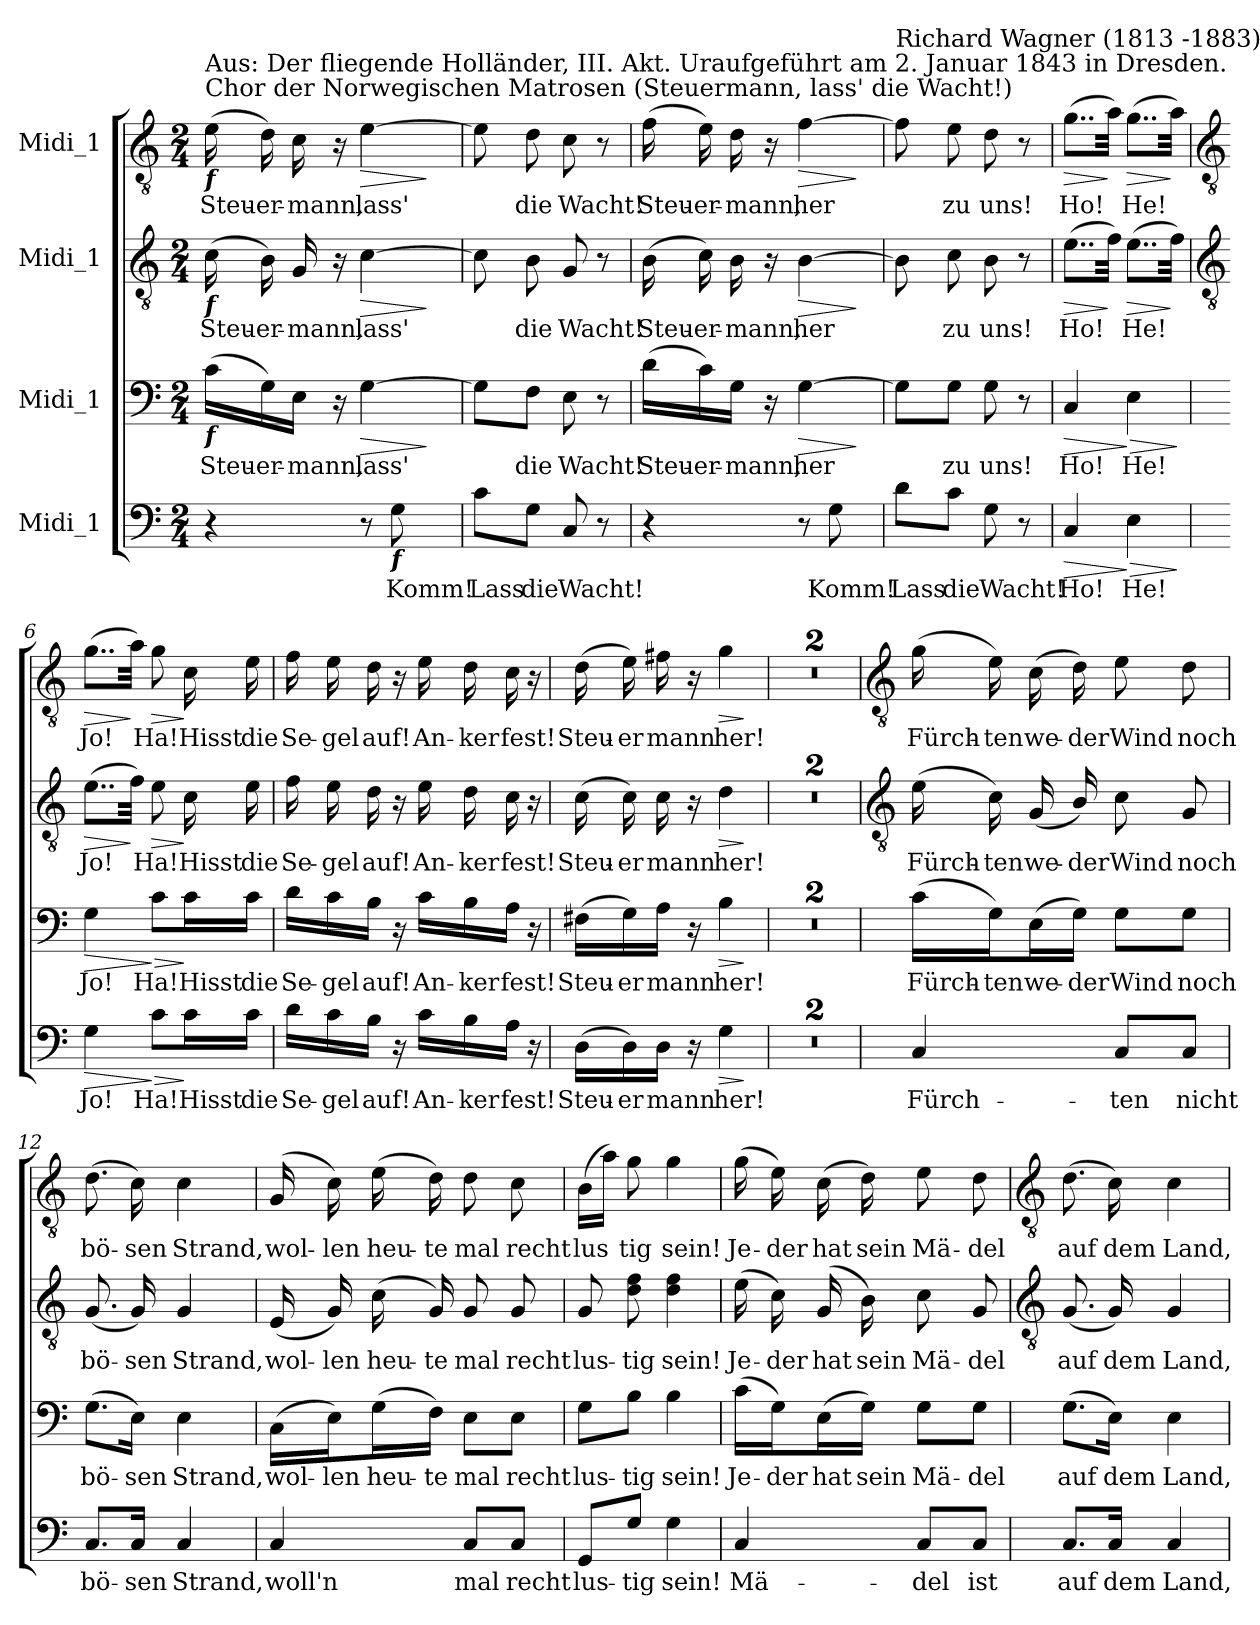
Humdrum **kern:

**kern	**text	**dynam	**kern	**text	**dynam	**kern	**text	**dynam	**kern	**text	**dynam
*part4	*part4	*part4	*part3	*part3	*part3	*part2	*part2	*part2	*part1	*part1	*part1
*staff4	*staff4	*staff4	*staff3	*staff3	*staff3	*staff2	*staff2	*staff2	*staff1	*staff1	*staff1
*I"Midi_1	*	*	*I"Midi_1	*	*	*I"Midi_1	*	*	*I"Midi_1	*	*
*clefF4	*	*	*clefF4	*	*	*clefGv2	*	*	*clefGv2	*	*
*k[]	*	*	*k[]	*	*	*k[]	*	*	*k[]	*	*
*C:	*	*	*C:	*	*	*C:	*	*	*C:	*	*
*M2/4	*	*	*M2/4	*	*	*M2/4	*	*	*M2/4	*	*
=1	=1	=1	=1	=1	=1	=1	=1	=1	=1	=1	=1
!	!	!	!	!	!	!	!	!	!LO:TX:a:t=Chor der Norwegischen Matrosen (Steuermann, lass' die Wacht!)	!	!
!	!	!	!	!	!	!	!	!	!LO:TX:a:t=Aus&colon; Der fliegende Holländer, III. Akt. Uraufgeführt am 2. Januar 1843 in Dresden.	!	!
!	!	!	!	!	!	!	!	!	!LO:TX:b:Bi:t=f	!	!
!	!	!	!	!	!	!LO:TX:b:Bi:t=f	!	!	!	!	!
!	!	!	!LO:TX:b:Bi:t=f	!	!	!	!	!	!	!	!
!	!	!	!	!LO:LY:b	!	!	!LO:LY:b	!	!	!LO:LY:b	!
4r	.	.	(>16c\LL	Steu-	.	(>16c	Steu-	.	(>16e	Steu-	.
!	!	!	!	!LO:LY:b	!	!	!LO:LY:b	!	!	!LO:LY:b	!
.	.	.	16G\)	-er-	.	16B)	-er-	.	16d)	-er-	.
!	!	!	!	!LO:LY:b	!	!	!LO:LY:b	!	!	!LO:LY:b	!
.	.	.	16E\JJ	-mann,	.	16G	-mann,	.	16c	-mann,	.
.	.	.	16r	.	.	16r	.	.	16r	.	.
!	!	!	!	!LO:LY:b	!LO:HP:b	!	!LO:LY:b	!LO:HP:b	!	!LO:LY:b	!LO:HP:b
8r	.	.	[4G	lass'	>	[4c	lass'	>	[4e	lass'	>
!LO:TX:b:Bi:t=f	!	!	!	!	!	!	!	!	!	!	!
!	!LO:LY:b	!	!	!	!	!	!	!	!	!	!
8G	Komm!	.	.	.	.	.	.	.	.	.	.
.	.	.	.	.	]	.	.	]	.	.	]
=2	=2	=2	=2	=2	=2	=2	=2	=2	=2	=2	=2
!	!LO:LY:b	!	!	!	!	!	!	!	!	!	!
8c\L	Lass	.	8G\L]	.	.	8c]	.	.	8e]	.	.
!	!LO:LY:b	!	!	!LO:LY:b	!	!	!LO:LY:b	!	!	!LO:LY:b	!
8G\J	die	.	8F\J	die	.	8B	die	.	8d	die	.
!	!LO:LY:b	!	!	!LO:LY:b	!	!	!LO:LY:b	!	!	!LO:LY:b	!
8C	Wacht!	.	8E	Wacht!	.	8G	Wacht!	.	8c	Wacht!	.
8r	.	.	8r	.	.	8r	.	.	8r	.	.
=3	=3	=3	=3	=3	=3	=3	=3	=3	=3	=3	=3
!	!	!	!	!LO:LY:b	!	!	!LO:LY:b	!	!	!LO:LY:b	!
4r	.	.	(>16d\LL	Steu-	.	(>16B	Steu-	.	(>16f	Steu-	.
!	!	!	!	!LO:LY:b	!	!	!LO:LY:b	!	!	!LO:LY:b	!
.	.	.	16c\)	-er-	.	16c)	-er-	.	16e)	-er-	.
!	!	!	!	!LO:LY:b	!	!	!LO:LY:b	!	!	!LO:LY:b	!
.	.	.	16G\JJ	-mann,	.	16B	-mann,	.	16d	-mann,	.
.	.	.	16r	.	.	16r	.	.	16r	.	.
!	!	!	!	!LO:LY:b	!LO:HP:b	!	!LO:LY:b	!LO:HP:b	!	!LO:LY:b	!LO:HP:b
8r	.	.	[4G	her	>	[4B	her	>	[4f	her	>
!	!LO:LY:b	!	!	!	!	!	!	!	!	!	!
8G	Komm!	.	.	.	.	.	.	.	.	.	.
.	.	.	.	.	]	.	.	]	.	.	]
=4	=4	=4	=4	=4	=4	=4	=4	=4	=4	=4	=4
!	!	!	!	!	!	!	!	!	!LO:TX:a:t=Richard Wagner (1813 -1883)	!	!
!	!LO:LY:b	!	!	!	!	!	!	!	!	!	!
8d\L	Lass	.	8G\L]	.	.	8B]	.	.	8f]	.	.
!	!LO:LY:b	!	!	!LO:LY:b	!	!	!LO:LY:b	!	!	!LO:LY:b	!
8c\J	die	.	8G\J	zu	.	8c	zu	.	8e	zu	.
!	!LO:LY:b	!	!	!LO:LY:b	!	!	!LO:LY:b	!	!	!LO:LY:b	!
8G	Wacht!	.	8G	uns!	.	8B	uns!	.	8d	uns!	.
8r	.	.	8r	.	.	8r	.	.	8r	.	.
=5	=5	=5	=5	=5	=5	=5	=5	=5	=5	=5	=5
!	!LO:LY:b	!LO:HP:b	!	!LO:LY:b	!LO:HP:b	!	!LO:LY:b	!LO:HP:b	!	!LO:LY:b	!LO:HP:b
4C	Ho!	>	4C	Ho!	>	(>8..eL	Ho!	>	(>8..gL	Ho!	>
.	.	.	.	.	.	32fJ)	.	]	32aJ)	.	]
!	!LO:LY:b	!LO:HP:n=1:b	!	!LO:LY:b	!LO:HP:n=1:b	!	!LO:LY:b	!LO:HP:b	!	!LO:LY:b	!LO:HP:b
4E	He!	] >	4E	He!	] >	(>8..eL	He!	>	(>8..gL	He!	>
.	.	.	.	.	.	32fJ)	.	]	32aJ)	.	]
.	.	]	.	.	]	.	.	.	.	.	.
!!LO:LB:g=z
=6	=6	=6	=6	=6	=6	=6	=6	=6	=6	=6	=6
*	*	*	*	*	*	*clefGv2	*	*	*clefGv2	*	*
!	!LO:LY:b	!LO:HP:b	!	!LO:LY:b	!LO:HP:b	!	!LO:LY:b	!LO:HP:b	!	!LO:LY:b	!LO:HP:b
4G	Jo!	>	4G	Jo!	>	(>8..eL	Jo!	>	(>8..gL	Jo!	>
.	.	.	.	.	.	32fJ)	.	]	32aJ)	.	]
!	!LO:LY:b	!LO:HP:n=1:b	!	!LO:LY:b	!LO:HP:n=1:b	!	!LO:LY:b	!LO:HP:b	!	!LO:LY:b	!LO:HP:b
8c\L	Ha!	] >	8c\L	Ha!	] >	8e	Ha!	>	8g	Ha!	>
!	!LO:LY:b	!	!	!LO:LY:b	!	!	!LO:LY:b	!	!	!LO:LY:b	!
16c\L	Hisst	]	16c\L	Hisst	]	16c	Hisst	]	16c	Hisst	]
!	!LO:LY:b	!	!	!LO:LY:b	!	!	!LO:LY:b	!	!	!LO:LY:b	!
16c\JJ	die	.	16c\JJ	die	.	16e	die	.	16e	die	.
=7	=7	=7	=7	=7	=7	=7	=7	=7	=7	=7	=7
!	!LO:LY:b	!	!	!LO:LY:b	!	!	!LO:LY:b	!	!	!LO:LY:b	!
16d\LL	Se-	.	16d\LL	Se-	.	16f	Se-	.	16f	Se-	.
!	!LO:LY:b	!	!	!LO:LY:b	!	!	!LO:LY:b	!	!	!LO:LY:b	!
16c\	-gel	.	16c\	-gel	.	16e	-gel	.	16e	-gel	.
!	!LO:LY:b	!	!	!LO:LY:b	!	!	!LO:LY:b	!	!	!LO:LY:b	!
16B\JJ	auf!	.	16B\JJ	auf!	.	16d	auf!	.	16d	auf!	.
16r	.	.	16r	.	.	16r	.	.	16r	.	.
!	!LO:LY:b	!	!	!LO:LY:b	!	!	!LO:LY:b	!	!	!LO:LY:b	!
16c\LL	An-	.	16c\LL	An-	.	16e	An-	.	16e	An-	.
!	!LO:LY:b	!	!	!LO:LY:b	!	!	!LO:LY:b	!	!	!LO:LY:b	!
16B\	-ker	.	16B\	-ker	.	16d	-ker	.	16d	-ker	.
!	!LO:LY:b	!	!	!LO:LY:b	!	!	!LO:LY:b	!	!	!LO:LY:b	!
16A\JJ	fest!	.	16A\JJ	fest!	.	16c	fest!	.	16c	fest!	.
16r	.	.	16r	.	.	16r	.	.	16r	.	.
=8	=8	=8	=8	=8	=8	=8	=8	=8	=8	=8	=8
!	!LO:LY:b	!	!	!LO:LY:b	!	!	!LO:LY:b	!	!	!LO:LY:b	!
(>16D\LL	Steu-	.	(>16F#X\LL	Steu-	.	(>16c	Steu-	.	(>16d	Steu-	.
!	!LO:LY:b	!	!	!LO:LY:b	!	!	!LO:LY:b	!	!	!LO:LY:b	!
16D\)	-er	.	16G\)	-er	.	16c)	-er	.	16e)	-er	.
!	!LO:LY:b	!	!	!LO:LY:b	!	!	!LO:LY:b	!	!	!LO:LY:b	!
16D\JJ	mann	.	16A\JJ	mann	.	16c	mann	.	16f#X	mann	.
16r	.	.	16r	.	.	16r	.	.	16r	.	.
!	!LO:LY:b	!LO:HP:b	!	!LO:LY:b	!LO:HP:b	!	!LO:LY:b	!LO:HP:b	!	!LO:LY:b	!LO:HP:b
4G	her!	>	4B	her!	>	4d	her!	>	4g	her!	>
.	.	]	.	.	]	.	.	]	.	.	]
=9	=9	=9	=9	=9	=9	=9	=9	=9	=9	=9	=9
!LO:N:vis=1	!	!	!LO:N:vis=1	!	!	!LO:N:vis=1	!	!	!LO:N:vis=1	!	!
2r	.	.	2r	.	.	2r	.	.	2r	.	.
=10	=10	=10	=10	=10	=10	=10	=10	=10	=10	=10	=10
!LO:N:vis=1	!	!	!LO:N:vis=1	!	!	!LO:N:vis=1	!	!	!LO:N:vis=1	!	!
2r	.	.	2r	.	.	2r	.	.	2r	.	.
!!LO:LB:g=z
=11	=11	=11	=11	=11	=11	=11	=11	=11	=11	=11	=11
*	*	*	*	*	*	*clefGv2	*	*	*clefGv2	*	*
!	!LO:LY:b	!	!	!LO:LY:b	!	!	!LO:LY:b	!	!	!LO:LY:b	!
4C	Fürch-	.	(>16c\LL	Fürch-	.	(>16e	Fürch-	.	(>16g	Fürch-	.
!	!	!	!	!LO:LY:b	!	!	!LO:LY:b	!	!	!LO:LY:b	!
.	.	.	16G\J)	-ten	.	16c)	-ten	.	16e)	-ten	.
!	!	!	!	!LO:LY:b	!	!	!LO:LY:b	!	!	!LO:LY:b	!
.	.	.	(>16E\L	we-	.	(<16G	we-	.	(>16c	we-	.
!	!	!	!	!LO:LY:b	!	!	!LO:LY:b	!	!	!LO:LY:b	!
.	.	.	16G\JJ)	-der	.	16B/)	-der	.	16d)	-der	.
!	!LO:LY:b	!	!	!LO:LY:b	!	!	!LO:LY:b	!	!	!LO:LY:b	!
8C/L	-ten	.	8G\L	Wind	.	8c	Wind	.	8e	Wind	.
!	!LO:LY:b	!	!	!LO:LY:b	!	!	!LO:LY:b	!	!	!LO:LY:b	!
8C/J	nicht	.	8G\J	noch	.	8G	noch	.	8d	noch	.
=12	=12	=12	=12	=12	=12	=12	=12	=12	=12	=12	=12
!	!LO:LY:b	!	!	!LO:LY:b	!	!	!LO:LY:b	!	!	!LO:LY:b	!
8.C/L	bö-	.	(>8.G\L	bö-	.	(<8.G	bö-	.	(>8.d	bö-	.
!	!LO:LY:b	!	!	!LO:LY:b	!	!	!LO:LY:b	!	!	!LO:LY:b	!
16C/Jk	-sen	.	16E\Jk)	-sen	.	16G)	-sen	.	16c)	-sen	.
!	!LO:LY:b	!	!	!LO:LY:b	!	!	!LO:LY:b	!	!	!LO:LY:b	!
4C	Strand,	.	4E	Strand,	.	4G	Strand,	.	4c	Strand,	.
=13	=13	=13	=13	=13	=13	=13	=13	=13	=13	=13	=13
!	!LO:LY:b	!	!	!LO:LY:b	!	!	!LO:LY:b	!	!	!LO:LY:b	!
4C	woll'n	.	(<16C\LL	wol-	.	(<16E	wol-	.	(<16G	wol-	.
!	!	!	!	!LO:LY:b	!	!	!LO:LY:b	!	!	!LO:LY:b	!
.	.	.	16E\J)	-len	.	16G)	-len	.	16c)	-len	.
!	!	!	!	!LO:LY:b	!	!	!LO:LY:b	!	!	!LO:LY:b	!
.	.	.	(>16G\L	heu-	.	(>16c	heu-	.	(>16e	heu-	.
!	!	!	!	!LO:LY:b	!	!	!LO:LY:b	!	!	!LO:LY:b	!
.	.	.	16F\JJ)	-te	.	16G)	-te	.	16d)	-te	.
!	!LO:LY:b	!	!	!LO:LY:b	!	!	!LO:LY:b	!	!	!LO:LY:b	!
8C/L	mal	.	8E\L	mal	.	8G	mal	.	8d	mal	.
!	!LO:LY:b	!	!	!LO:LY:b	!	!	!LO:LY:b	!	!	!LO:LY:b	!
8C/J	recht	.	8E\J	recht	.	8G	recht	.	8c	recht	.
=14	=14	=14	=14	=14	=14	=14	=14	=14	=14	=14	=14
!	!LO:LY:b	!	!	!LO:LY:b	!	!	!LO:LY:b	!	!	!LO:LY:b	!
8GG/L	lus-	.	8G\L	lus-	.	8G	lus-	.	(16BLL	lus	.
.	.	.	.	.	.	.	.	.	16aJJ)	.	.
!	!LO:LY:b	!	!	!LO:LY:b	!	!	!LO:LY:b	!	!	!LO:LY:b	!
8G/J	-tig	.	8B\J	-tig	.	8d 8f	-tig	.	8g	tig	.
!	!LO:LY:b	!	!	!LO:LY:b	!	!	!LO:LY:b	!	!	!LO:LY:b	!
4G	sein!	.	4B	sein!	.	4d 4f	sein!	.	4g	sein!	.
=15	=15	=15	=15	=15	=15	=15	=15	=15	=15	=15	=15
!	!LO:LY:b	!	!	!LO:LY:b	!	!	!LO:LY:b	!	!	!LO:LY:b	!
4C	Mä-	.	(>16c\LL	Je-	.	(>16e	Je-	.	(>16g	Je-	.
!	!	!	!	!LO:LY:b	!	!	!LO:LY:b	!	!	!LO:LY:b	!
.	.	.	16G\J)	-der	.	16c)	-der	.	16e)	-der	.
!	!	!	!	!LO:LY:b	!	!	!LO:LY:b	!	!	!LO:LY:b	!
.	.	.	(>16E\L	hat	.	(<16G	hat	.	(>16c	hat	.
!	!	!	!	!LO:LY:b	!	!	!LO:LY:b	!	!	!LO:LY:b	!
.	.	.	16G\JJ)	sein	.	16B)	sein	.	16d)	sein	.
!	!LO:LY:b	!	!	!LO:LY:b	!	!	!LO:LY:b	!	!	!LO:LY:b	!
8C/L	-del	.	8G\L	Mä-	.	8c	Mä-	.	8e	Mä-	.
!	!LO:LY:b	!	!	!LO:LY:b	!	!	!LO:LY:b	!	!	!LO:LY:b	!
8C/J	ist	.	8G\J	-del	.	8G	-del	.	8d	-del	.
!!LO:LB:g=z
=16	=16	=16	=16	=16	=16	=16	=16	=16	=16	=16	=16
*	*	*	*	*	*	*clefGv2	*	*	*clefGv2	*	*
!	!LO:LY:b	!	!	!LO:LY:b	!	!	!LO:LY:b	!	!	!LO:LY:b	!
8.C/L	auf	.	(>8.G\L	auf	.	(<8.G	auf	.	(>8.d	auf	.
!	!LO:LY:b	!	!	!LO:LY:b	!	!	!LO:LY:b	!	!	!LO:LY:b	!
16C/Jk	dem	.	16E\Jk)	dem	.	16G)	dem	.	16c)	dem	.
!	!LO:LY:b	!	!	!LO:LY:b	!	!	!LO:LY:b	!	!	!LO:LY:b	!
4C	Land,	.	4E	Land,	.	4G	Land,	.	4c	Land,	.
=	=	=	=	=	=	=	=	=	=	=	=
*-	*-	*-	*-	*-	*-	*-	*-	*-	*-	*-	*-
